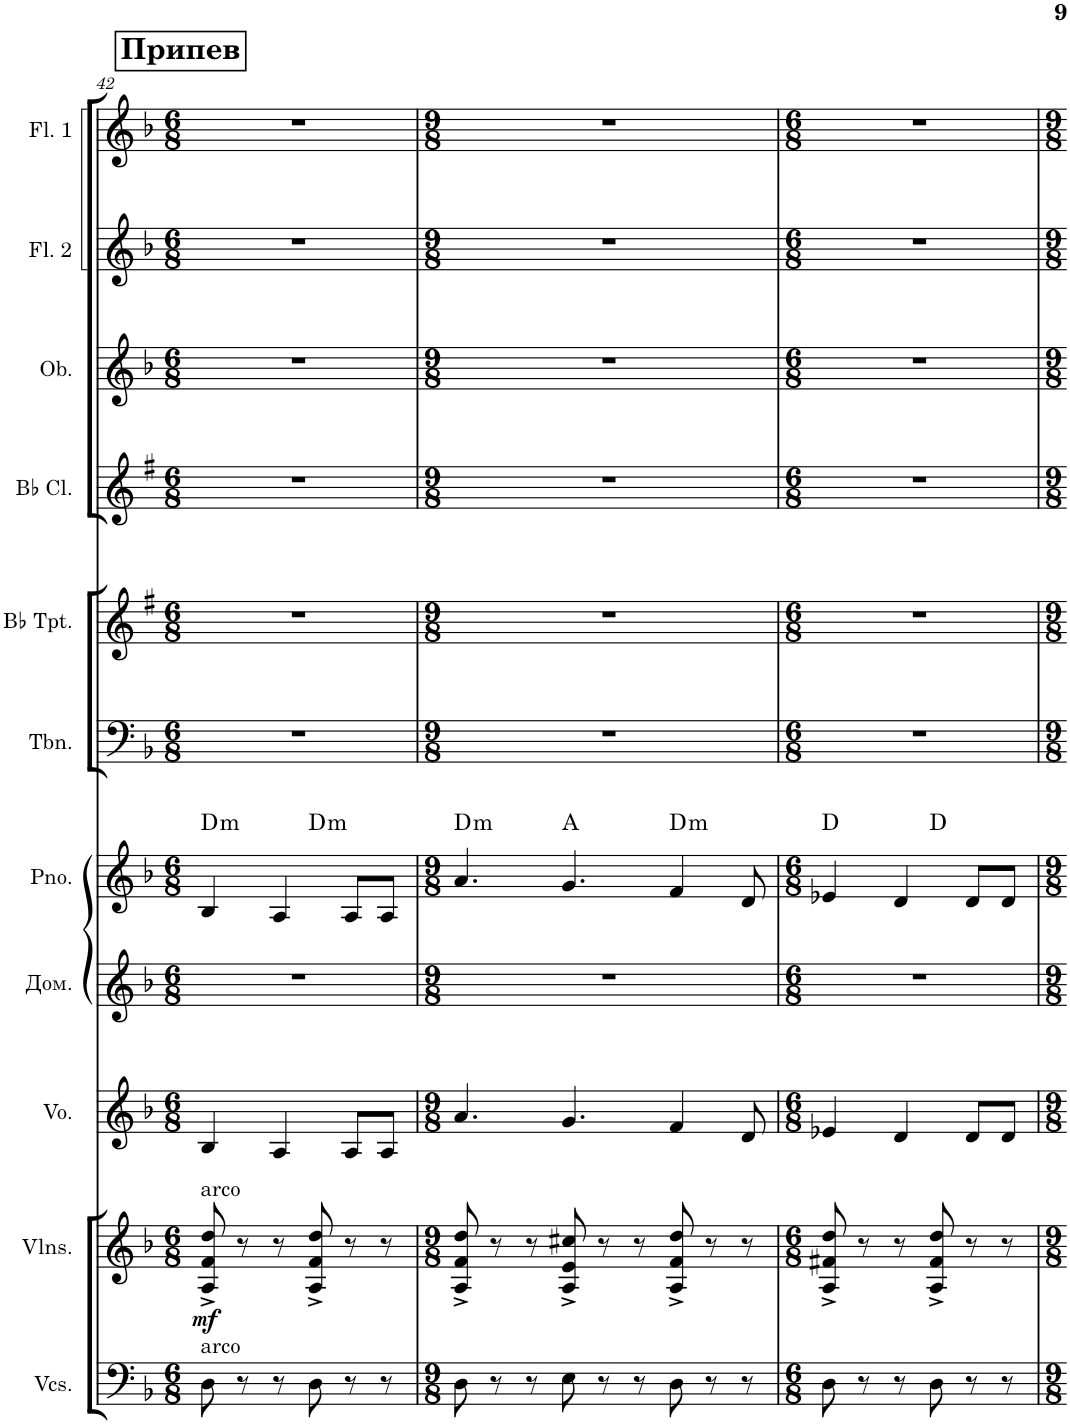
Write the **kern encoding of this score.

**kern	**kern	**dynam	**kern	**kern	**kern	**harte	**kern	**kern	**kern	**kern	**kern	**kern
*part11	*part10	*part10	*part9	*part8	*part7	*part7	*part6	*part5	*part4	*part3	*part2	*part1
*staff11	*staff10	*staff10	*staff9	*staff8	*staff7	*	*staff6	*staff5	*staff4	*staff3	*staff2	*staff1
*I"Violoncellos	*I"Violins	*	*I"Voice	*I"Домра	*I"Piano	*	*I"Trombone	*I"Bb Trumpet	*I"Bb Clarinet	*I"Oboe	*I"Flute 2	*I"Flute 1
*I'Vcs.	*I'Vlns.	*	*I'Vo.	*	*I'Pno.	*	*I'Tbn.	*I'Bb Tpt.	*I'Bb Cl.	*I'Ob.	*I'Fl. 2	*I'Fl. 1
!!LO:PB:g=z
*clefF4	*clefG2	*	*clefG2	*clefG2	*clefG2	*	*clefF4	*clefG2	*clefG2	*clefG2	*clefG2	*clefG2
*	*	*	*	*	*	*	*	*Trd1c2	*Trd1c2	*	*	*
*k[b-]	*k[b-]	*	*k[b-]	*k[b-]	*k[b-]	*	*k[b-]	*k[f#]	*k[f#]	*k[b-]	*k[b-]	*k[b-]
*M6/8	*M6/8	*	*M6/8	*M6/8	*M6/8	*	*M6/8	*M6/8	*M6/8	*M6/8	*M6/8	*M6/8
!!LO:REH:place=s1:a:B:cj:fs=14:t=Припев
=42	=42	=42	=42	=42	=42	=42	=42	=42	=42	=42	=42	=42
!	!LO:TX:a:t=arco	!	!	!	!	!	!	!	!	!	!	!
!LO:TX:a:t=arco	!	!	!	!	!	!	!	!	!	!	!	!
!	!	!LO:DY:b	!	!	!	!LO:H:kt=m	!	!	!	!	!	!
*	*	*	*	*	*^	*	*	*	*	*	*	*
8D\	8A/^ 8f/^ 8dd/^	mf	4B-/	2.r	4B-/	4.ryy	D:min	2.r	2.r	2.r	2.r	2.r	2.r
8r	8r	.	.	.	.	.	.	.	.	.	.	.	.
8r	8r	.	4A/	.	4A/	.	.	.	.	.	.	.	.
!	!	!	!	!	!	!	!LO:H:kt=m	!	!	!	!	!	!
8D\	8A/^ 8f/^ 8dd/^	.	.	.	.	4.ryy	D:min	.	.	.	.	.	.
8r	8r	.	8A/L	.	8A/L	.	.	.	.	.	.	.	.
8r	8r	.	8A/J	.	8A/J	.	.	.	.	.	.	.	.
*	*	*	*	*	*v	*v	*	*	*	*	*	*	*
=43	=43	=43	=43	=43	=43	=43	=43	=43	=43	=43	=43	=43
*M9/8	*M9/8	*	*M9/8	*M9/8	*M9/8	*	*M9/8	*M9/8	*M9/8	*M9/8	*M9/8	*M9/8
*	*	*	*	*	*^	*	*	*	*	*	*	*
!	!	!	!	!	!	!	!LO:H:kt=m	!	!	!	!	!	!
*	*	*	*	*	*v	*v	*	*	*	*	*	*	*
8D\	8A/^ 8f/^ 8dd/^	.	4.a/	8%9r	4.a/	D:min	8%9r	8%9r	8%9r	8%9r	8%9r	8%9r
8r	8r	.	.	.	.	.	.	.	.	.	.	.
8r	8r	.	.	.	.	.	.	.	.	.	.	.
8E\	8A/^ 8e/^ 8cc#X/^	.	4.g/	.	4.g/	A:maj	.	.	.	.	.	.
8r	8r	.	.	.	.	.	.	.	.	.	.	.
8r	8r	.	.	.	.	.	.	.	.	.	.	.
!	!	!	!	!	!	!LO:H:kt=m	!	!	!	!	!	!
8D\	8A/^ 8f/^ 8dd/^	.	4f/	.	4f/	D:min	.	.	.	.	.	.
8r	8r	.	.	.	.	.	.	.	.	.	.	.
8r	8r	.	8d/	.	8d/	.	.	.	.	.	.	.
=44	=44	=44	=44	=44	=44	=44	=44	=44	=44	=44	=44	=44
*M6/8	*M6/8	*	*M6/8	*M6/8	*M6/8	*	*M6/8	*M6/8	*M6/8	*M6/8	*M6/8	*M6/8
*	*	*	*	*	*^	*	*	*	*	*	*	*
8D\	8A/^ 8f#X/^ 8dd/^	.	4e-X/	2.r	4e-X/	4.ryy	D:maj	2.r	2.r	2.r	2.r	2.r	2.r
8r	8r	.	.	.	.	.	.	.	.	.	.	.	.
8r	8r	.	4d/	.	4d/	.	.	.	.	.	.	.	.
8D\	8A/^ 8f#/^ 8dd/^	.	.	.	.	4.ryy	D:maj	.	.	.	.	.	.
8r	8r	.	8d/L	.	8d/L	.	.	.	.	.	.	.	.
8r	8r	.	8d/J	.	8d/J	.	.	.	.	.	.	.	.
*	*	*	*	*	*v	*v	*	*	*	*	*	*	*
=	=	=	=	=	=	=	=	=	=	=	=	=
*-	*-	*-	*-	*-	*-	*-	*-	*-	*-	*-	*-	*-
